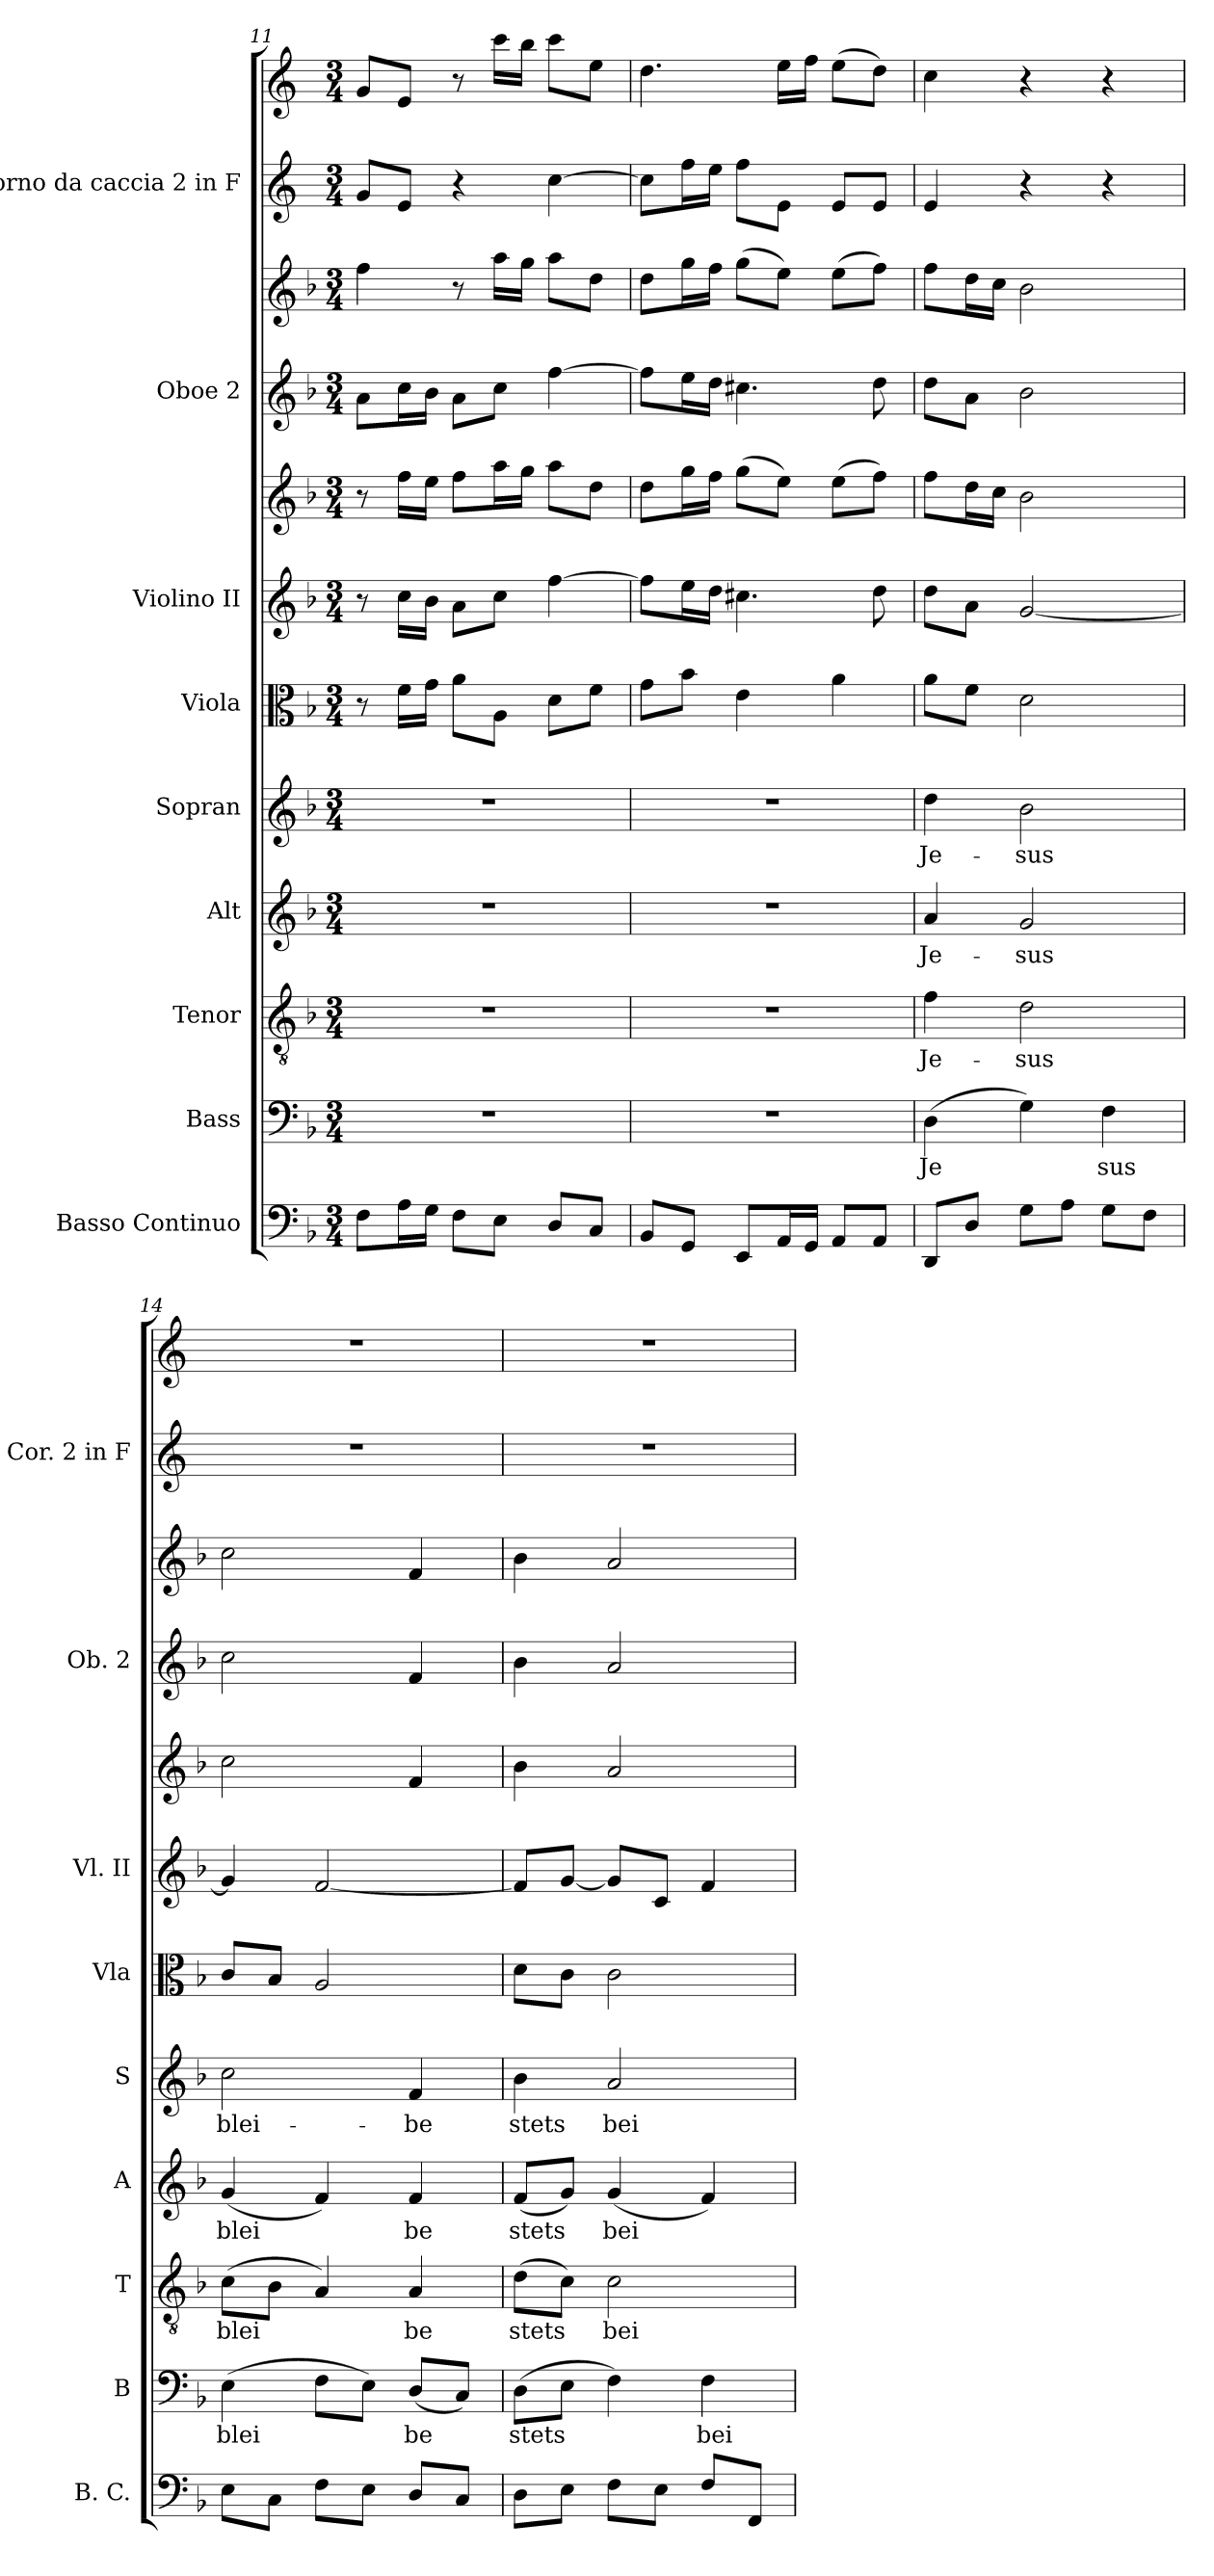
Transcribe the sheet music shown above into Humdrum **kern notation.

**kern	**kern	**text	**kern	**text	**kern	**text	**kern	**text	**kern	**kern	**kern	**kern	**kern	**kern	**kern
*part9	*part8	*part8	*part7	*part7	*part6	*part6	*part5	*part5	*part4	*part3	*part3	*part2	*part2	*part1	*part1
*staff12	*staff11	*staff11	*staff10	*staff10	*staff9	*staff9	*staff8	*staff8	*staff7	*staff6	*staff5	*staff4	*staff3	*staff2	*staff1
*I"Basso Continuo	*I"Bass	*	*I"Tenor	*	*I"Alt	*	*I"Sopran	*	*I"Viola	*I"Violino II	*	*I"Oboe 2	*	*I"Corno da caccia 2 in F	*
*I'B. C.	*I'B	*	*I'T	*	*I'A	*	*I'S	*	*I'Vla	*I'Vl. II	*	*I'Ob. 2	*	*I'Cor. 2 in F	*
!!LO:PB:g=z
*clefF4	*clefF4	*	*clefGv2	*	*clefG2	*	*clefG2	*	*clefC3	*clefG2	*clefG2	*clefG2	*clefG2	*clefG2	*clefG2
*	*	*	*	*	*	*	*	*	*	*	*	*	*	*ITrd4c7	*ITrd4c7
*k[b-]	*k[b-]	*	*k[b-]	*	*k[b-]	*	*k[b-]	*	*k[b-]	*k[b-]	*k[b-]	*k[b-]	*k[b-]	*k[b-]	*k[b-]
*M3/4	*M3/4	*	*M3/4	*	*M3/4	*	*M3/4	*	*M3/4	*M3/4	*M3/4	*M3/4	*M3/4	*M3/4	*M3/4
=11	=11	=11	=11	=11	=11	=11	=11	=11	=11	=11	=11	=11	=11	=11	=11
8F\L	2.r	.	2.r	.	2.r	.	2.r	.	8r	8r	8r	8a\L	4ff\	8c/L	8c/L
16A\L	.	.	.	.	.	.	.	.	16f\LL	16cc\LL	16ff\LL	16cc\L	.	8A/J	8A/J
16G\JJ	.	.	.	.	.	.	.	.	16g\JJ	16b-\JJ	16ee\JJ	16b-\JJ	.	.	.
8F\L	.	.	.	.	.	.	.	.	8a\L	8a\L	8ff\L	8a\L	8r	4r	8r
8E\J	.	.	.	.	.	.	.	.	8A\J	8cc\J	16aa\L	8cc\J	16aa\LL	.	16ff\LL
.	.	.	.	.	.	.	.	.	.	.	16gg\JJ	.	16gg\JJ	.	16ee\JJ
8D/L	.	.	.	.	.	.	.	.	8d\L	[4ff\	8aa\L	[4ff\	8aa\L	[4f\	8ff\L
8C/J	.	.	.	.	.	.	.	.	8f\J	.	8dd\J	.	8dd\J	.	8a\J
=12	=12	=12	=12	=12	=12	=12	=12	=12	=12	=12	=12	=12	=12	=12	=12
8BB-/L	2.r	.	2.r	.	2.r	.	2.r	.	8g\L	8ff\L]	8dd\L	8ff\L]	8dd\L	8f\L]	4.g\
8GG/J	.	.	.	.	.	.	.	.	8b-\J	16ee\L	16gg\L	16ee\L	16gg\L	16b-\L	.
.	.	.	.	.	.	.	.	.	.	16dd\JJ	16ff\JJ	16dd\JJ	16ff\JJ	16a\JJ	.
8EE/L	.	.	.	.	.	.	.	.	4e\	4.cc#X\	(8gg\L	4.cc#X\	(8gg\L	8b-\L	.
16AA/L	.	.	.	.	.	.	.	.	.	.	8ee\J)	.	8ee\J)	8A\J	16a\LL
16GG/JJ	.	.	.	.	.	.	.	.	.	.	.	.	.	.	16b-\JJ
8AA/L	.	.	.	.	.	.	.	.	4a\	.	(8ee\L	.	(8ee\L	8A/L	(8a\L
8AA/J	.	.	.	.	.	.	.	.	.	8dd\	8ff\J)	8dd\	8ff\J)	8A/J	8g\J)
=13	=13	=13	=13	=13	=13	=13	=13	=13	=13	=13	=13	=13	=13	=13	=13
!	!	!LO:LY:b	!	!LO:LY:b	!	!LO:LY:b	!	!LO:LY:b	!	!	!	!	!	!	!
8DD/L	(4D\	Je	4f\	Je-	4a/	Je-	4dd\	Je-	8a\L	8dd\L	8ff\L	8dd\L	8ff\L	4A/	4f\
8D/J	.	.	.	.	.	.	.	.	8f\J	8a\J	16dd\L	8a\J	16dd\L	.	.
.	.	.	.	.	.	.	.	.	.	.	16cc\JJ	.	16cc\JJ	.	.
!	!	!	!	!LO:LY:b	!	!LO:LY:b	!	!LO:LY:b	!	!	!	!	!	!	!
8G\L	4G\)	.	2d\	sus	2g/	sus	2b-\	sus	2d\	[2g/	2b-\	2b-\	2b-\	4r	4r
8A\J	.	.	.	.	.	.	.	.	.	.	.	.	.	.	.
!	!	!LO:LY:b	!	!	!	!	!	!	!	!	!	!	!	!	!
8G\L	4F\	sus	.	.	.	.	.	.	.	.	.	.	.	4r	4r
8F\J	.	.	.	.	.	.	.	.	.	.	.	.	.	.	.
=14	=14	=14	=14	=14	=14	=14	=14	=14	=14	=14	=14	=14	=14	=14	=14
!	!	!LO:LY:b	!	!LO:LY:b	!	!LO:LY:b	!	!LO:LY:b	!	!	!	!	!	!	!
8E\L	(4E\	blei	(8c\L	blei	(4g/	blei	2cc\	blei-	8c/L	4g/]	2cc\	2cc\	2cc\	2.r	2.r
8C\J	.	.	8B-\J	.	.	.	.	.	8B-/J	.	.	.	.	.	.
8F\L	8F\L	.	4A/)	.	4f/)	.	.	.	2A/	[2f/	.	.	.	.	.
8E\J	8E\J)	.	.	.	.	.	.	.	.	.	.	.	.	.	.
!	!	!LO:LY:b	!	!LO:LY:b	!	!LO:LY:b	!	!LO:LY:b	!	!	!	!	!	!	!
8D/L	(8D/L	be	4A/	be	4f/	be	4f/	be	.	.	4f/	4f/	4f/	.	.
8C/J	8C/J)	.	.	.	.	.	.	.	.	.	.	.	.	.	.
!!LO:PB:g=z
=15	=15	=15	=15	=15	=15	=15	=15	=15	=15	=15	=15	=15	=15	=15	=15
!	!	!LO:LY:b	!	!LO:LY:b	!	!LO:LY:b	!	!LO:LY:b	!	!	!	!	!	!	!
8D\L	(8D\L	stets	(8d\L	stets	(8f/L	stets	4b-\	stets	8d\L	8f/L]	4b-\	4b-\	4b-\	2.r	2.r
8E\J	8E\J	.	8c\J)	.	8g/J)	.	.	.	8c\J	[8g/J	.	.	.	.	.
!	!	!	!	!LO:LY:b	!	!LO:LY:b	!	!LO:LY:b	!	!	!	!	!	!	!
8F\L	4F\)	.	2c\	bei	(4g/	bei	2a/	bei	2c\	8g/L]	2a/	2a/	2a/	.	.
8E\J	.	.	.	.	.	.	.	.	.	8c/J	.	.	.	.	.
!	!	!LO:LY:b	!	!	!	!	!	!	!	!	!	!	!	!	!
8F/L	4F\	bei	.	.	4f/)	.	.	.	.	4f/	.	.	.	.	.
8FF/J	.	.	.	.	.	.	.	.	.	.	.	.	.	.	.
=	=	=	=	=	=	=	=	=	=	=	=	=	=	=	=
*-	*-	*-	*-	*-	*-	*-	*-	*-	*-	*-	*-	*-	*-	*-	*-
